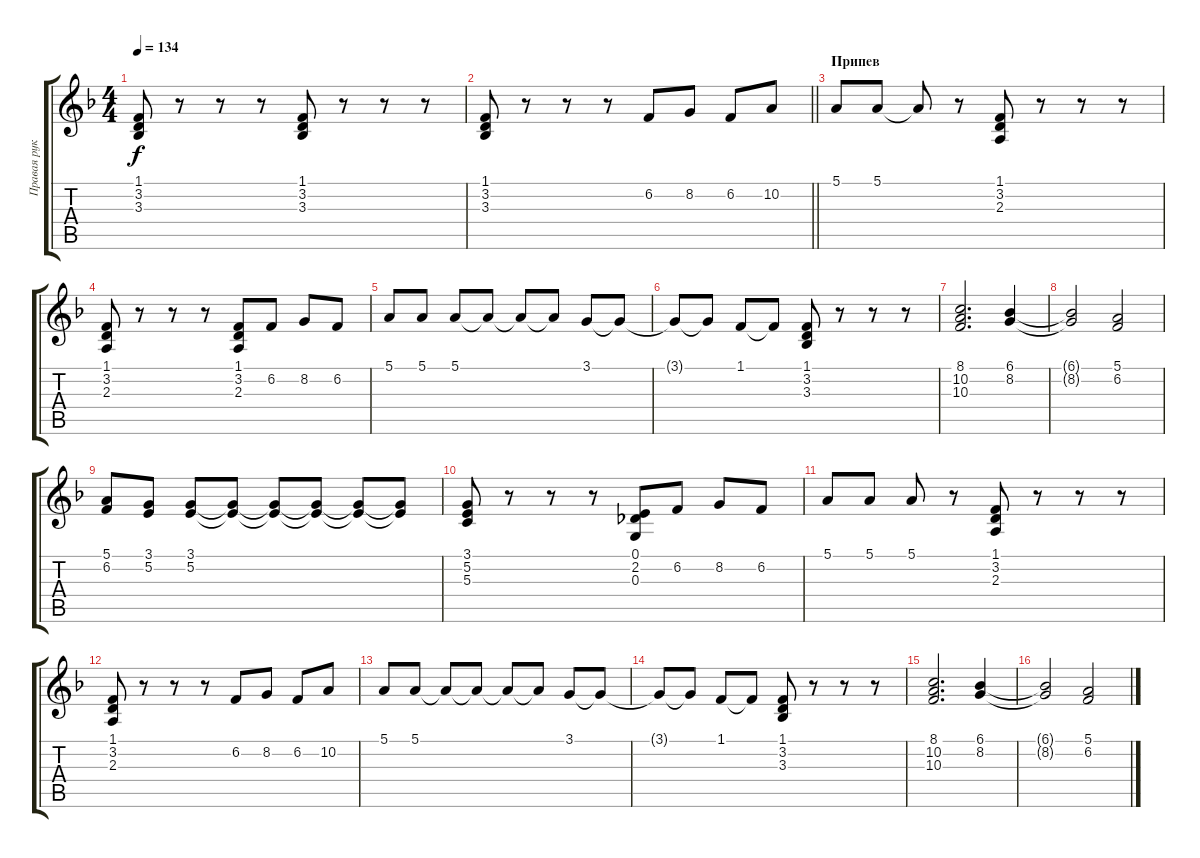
\track ("Правая рука" "Правая рук") {instrument accordion}
\staff {score tabs}
\tuning (E4 B3 G3 D3 A2 E2) {hide}
\ts (4 4)
\tempo 134
\clef g2
\ks dminor
(1.1 3.2 3.3).8{dy f} r.8 r.8 r.8 (1.1 3.2 3.3).8 r.8 r.8 r.8 |
\barLineRight lightlight
(1.1 3.2 3.3).8 r.8 r.8 r.8 6.2.8 8.2.8 6.2.8 10.2.8 |
\section ("" "Припев")
5.1.8 5.1.8 5.1{t}.8 r.8 (1.1 3.2 2.3).8 r.8 r.8 r.8 |
(1.1 3.2 2.3).8 r.8 r.8 r.8 (1.1 3.2 2.3).8 6.2.8 8.2.8 6.2.8 |
5.1.8 5.1.8 5.1.8 5.1{t}.8 5.1{t}.8 5.1{t}.8 3.1.8 3.1{t}.8 |
3.1{t}.8 3.1{t}.8 1.1.8 1.1{t}.8 (1.1 3.2 3.3).8 r.8 r.8 r.8 |
(8.1 10.2 10.3).2{d} (6.1 8.2).4 |
(6.1{t} 8.2{t}).2 (5.1 6.2).2 |
(5.1 6.2).8 (3.1 5.2).8 (3.1 5.2).8 (3.1{t} 5.2{t}).8 (3.1{t} 5.2{t}).8 (3.1{t} 5.2{t}).8 (3.1{t} 5.2{t}).8 (3.1{t} 5.2{t}).8 |
(3.1 5.2 5.3).8 r.8 r.8 r.8 (0.1 2.2 0.3).8 6.2.8 8.2.8 6.2.8 |
5.1.8 5.1.8 5.1.8 r.8 (1.1 3.2 2.3).8 r.8 r.8 r.8 |
(1.1 3.2 2.3).8 r.8 r.8 r.8 6.2.8 8.2.8 6.2.8 10.2.8 |
5.1.8 5.1.8 5.1{t}.8 5.1{t}.8 5.1{t}.8 5.1{t}.8 3.1.8 3.1{t}.8 |
3.1{t}.8 3.1{t}.8 1.1.8 1.1{t}.8 (1.1 3.2 3.3).8 r.8 r.8 r.8 |
(8.1 10.2 10.3).2{d} (6.1 8.2).4 |
(6.1{t} 8.2{t}).2 (5.1 6.2).2
